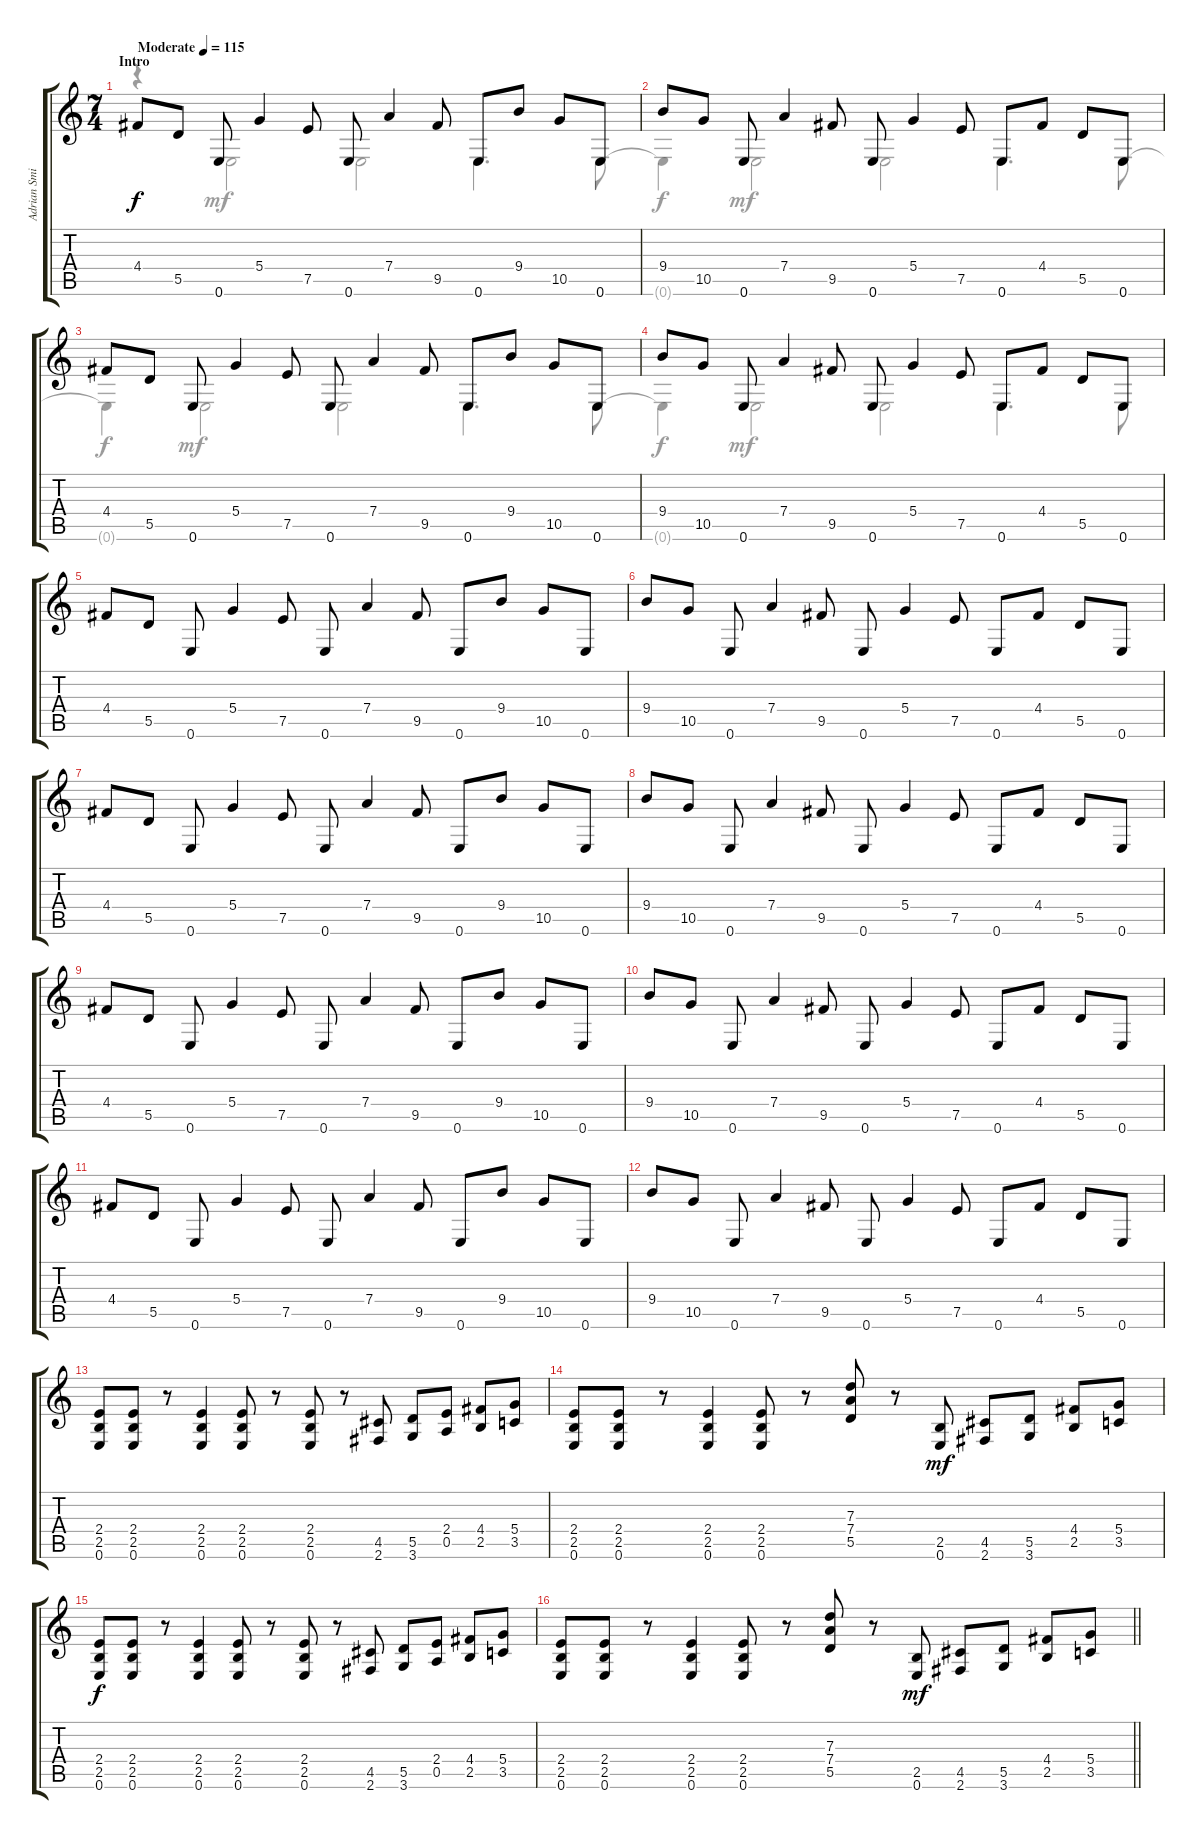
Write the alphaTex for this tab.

\track ("Adrian Smith" "Adrian Smi") {instrument distortionguitar}
\staff {score tabs}
\tuning (E4 B3 G3 D3 A2 E2) {hide}
\voice
\ts (7 4)
\section ("" "Intro")
\tempo (115 "Moderate")
\clef g2
\ks c
4.4.8{dy f instrument overdrivenguitar} 5.5.8 0.6.8 5.4.4 7.5.8 0.6.8 7.4.4 9.5.8 0.6.8 9.4.8 10.5.8 0.6.8 |
9.4.8 10.5.8 0.6.8 7.4.4 9.5.8 0.6.8 5.4.4 7.5.8 0.6.8 4.4.8 5.5.8 0.6.8 |
4.4.8 5.5.8 0.6.8 5.4.4 7.5.8 0.6.8 7.4.4 9.5.8 0.6.8 9.4.8 10.5.8 0.6.8 |
9.4.8 10.5.8 0.6.8 7.4.4 9.5.8 0.6.8 5.4.4 7.5.8 0.6.8 4.4.8 5.5.8 0.6.8 |
4.4.8{balance 15} 5.5.8 0.6.8 5.4.4 7.5.8 0.6.8 7.4.4 9.5.8 0.6.8 9.4.8 10.5.8 0.6.8 |
9.4.8 10.5.8 0.6.8 7.4.4 9.5.8 0.6.8 5.4.4 7.5.8 0.6.8 4.4.8 5.5.8 0.6.8 |
4.4.8 5.5.8 0.6.8 5.4.4 7.5.8 0.6.8 7.4.4 9.5.8 0.6.8 9.4.8 10.5.8 0.6.8 |
9.4.8 10.5.8 0.6.8 7.4.4 9.5.8 0.6.8 5.4.4 7.5.8 0.6.8 4.4.8 5.5.8 0.6.8 |
4.4.8{balance 8 instrument distortionguitar} 5.5.8 0.6.8 5.4.4 7.5.8 0.6.8 7.4.4 9.5.8 0.6.8 9.4.8 10.5.8 0.6.8 |
9.4.8 10.5.8 0.6.8 7.4.4 9.5.8 0.6.8 5.4.4 7.5.8 0.6.8 4.4.8 5.5.8 0.6.8 |
4.4.8 5.5.8 0.6.8 5.4.4 7.5.8 0.6.8 7.4.4 9.5.8 0.6.8 9.4.8 10.5.8 0.6.8 |
9.4.8 10.5.8 0.6.8 7.4.4 9.5.8 0.6.8 5.4.4 7.5.8 0.6.8 4.4.8 5.5.8 0.6.8 |
(2.4 2.5 0.6).8 (2.4 2.5 0.6).8 r.8 (2.4 2.5 0.6).4 (2.4 2.5 0.6).8 r.8 (2.4 2.5 0.6).8 r.8 (4.5 2.6).8 (5.5 3.6).8 (2.4 0.5).8 (4.4 2.5).8 (5.4 3.5).8 |
(2.4 2.5 0.6).8 (2.4 2.5 0.6).8 r.8 (2.4 2.5 0.6).4 (2.4 2.5 0.6).8 r.8 (7.3 7.4 5.5).8 r.8 (2.5 0.6).8{dy mf} (4.5 2.6).8 (5.5 3.6).8 (4.4 2.5).8 (5.4 3.5).8 |
(2.4 2.5 0.6).8{dy f} (2.4 2.5 0.6).8 r.8 (2.4 2.5 0.6).4 (2.4 2.5 0.6).8 r.8 (2.4 2.5 0.6).8 r.8 (4.5 2.6).8 (5.5 3.6).8 (2.4 0.5).8 (4.4 2.5).8 (5.4 3.5).8 |
\barLineRight lightlight
(2.4 2.5 0.6).8 (2.4 2.5 0.6).8 r.8 (2.4 2.5 0.6).4 (2.4 2.5 0.6).8 r.8 (7.3 7.4 5.5).8 r.8 (2.5 0.6).8{dy mf} (4.5 2.6).8 (5.5 3.6).8 (4.4 2.5).8 (5.4 3.5).8
\voice
\clef g2
\ottava regular
\simile none
\ks c
r.4{dy mf} 0.6.2 0.6.2 0.6.4{d} 0.6.8 |
0.6{t}.4{dy f} 0.6.2{dy mf} 0.6.2 0.6.4{d} 0.6.8 |
0.6{t}.4{dy f} 0.6.2{dy mf} 0.6.2 0.6.4{d} 0.6.8 |
0.6{t}.4{dy f} 0.6.2{dy mf} 0.6.2 0.6.4{d} 0.6.8 |
|
|
|
|
|
|
|
|
|
|
|
\barLineRight lightlight
